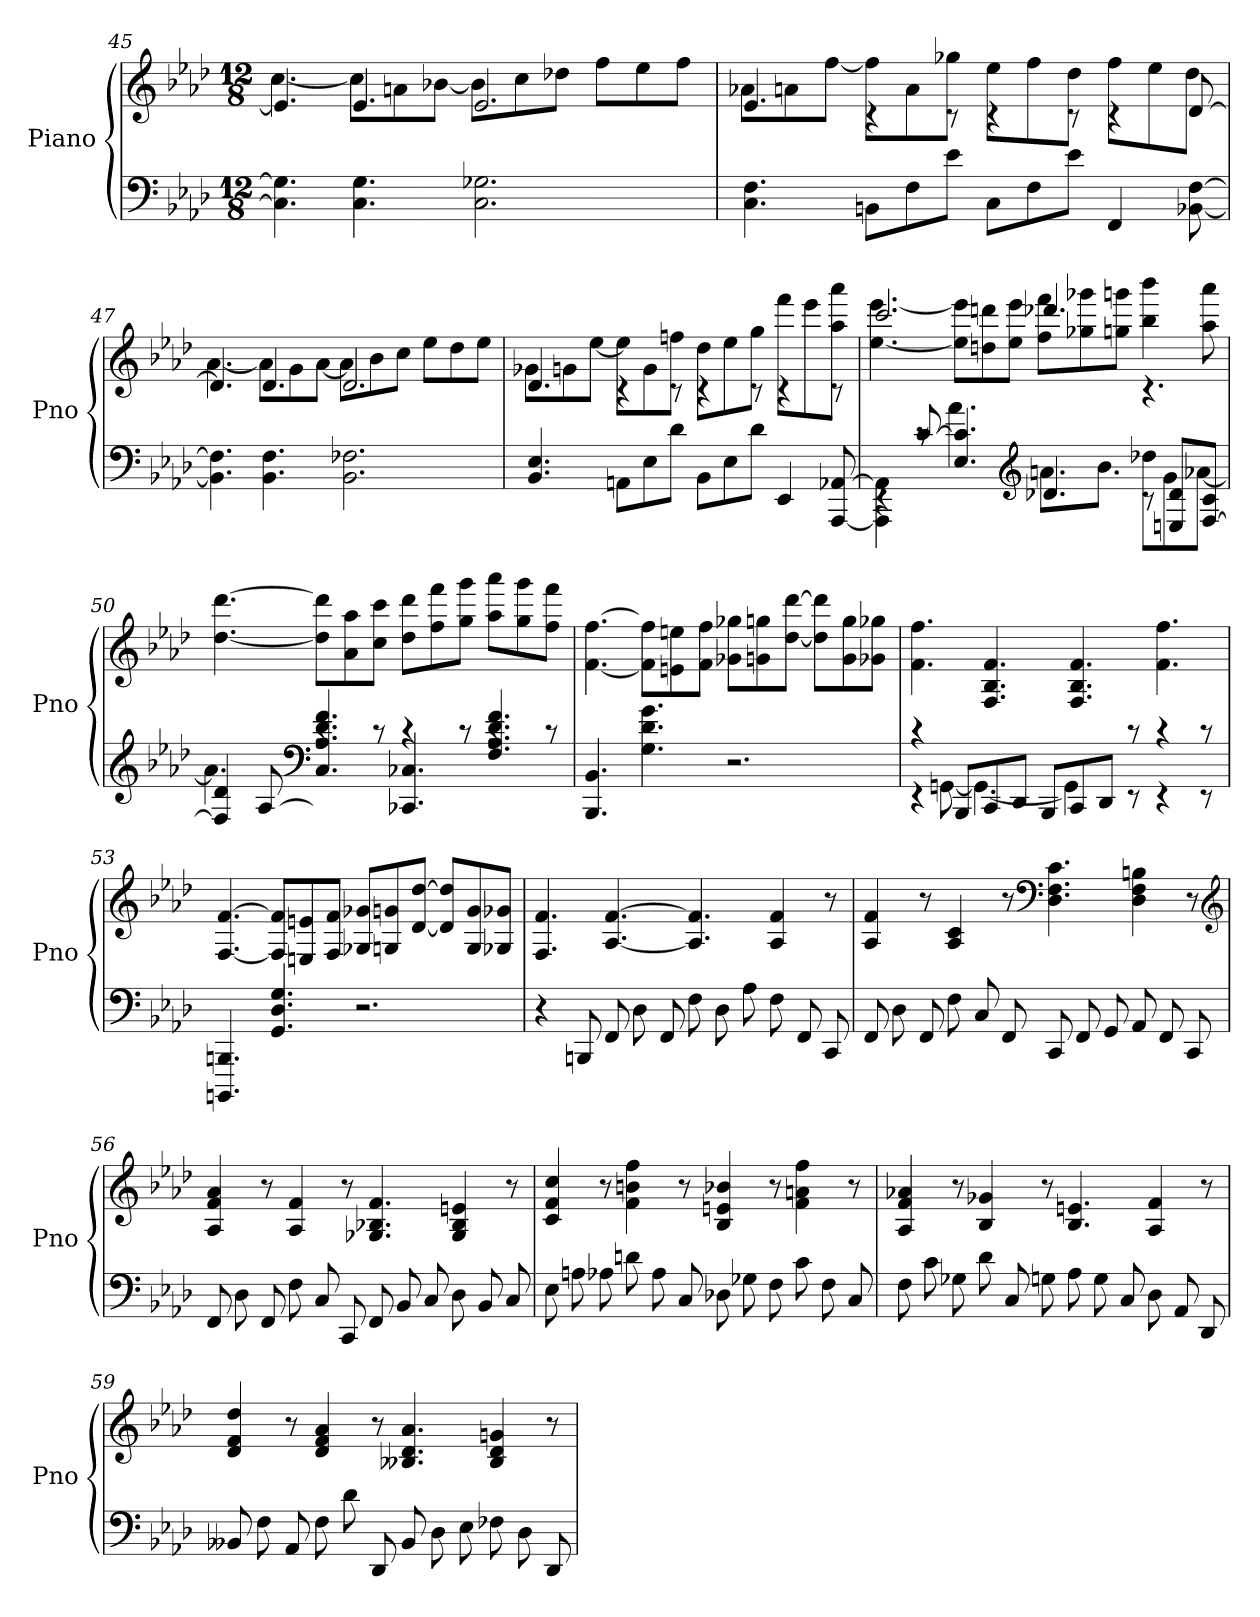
**kern	**kern
*part1	*part1
*staff2	*staff1
*I"Piano	*
*I'Pno	*
*clefF4	*clefG2
*k[b-e-a-d-]	*k[b-e-a-d-]
*f:	*f:
*M12/8	*M12/8
=45	=45
*	*^
4.C] 4.G]	4.e-]	[4.cc
4.C 4.G	4.e-	8ccL]
.	.	8an
.	.	[8b-XJ
2.C 2.G-X	2.e-	8b-L]
.	.	8cc
.	.	8dd-XJ
.	.	8ffL
.	.	8ee-
.	.	8ffJ
=46	=46	=46
4.C 4.F	4.e-	8a-XL
.	.	8an
.	.	[8ffJ
8BBnL	4rc	8ffL]
8F	.	8a
8e-J	8rc	8gg-XJ
8CL	4rc	8ee-L
8F	.	8ff
8e-J	8rc	8dd-J
4FF	4rc	8ffL
.	.	8ee-
[8BB-X [8F	[8d-	8dd-J
=47	=47	=47
4.BB-] 4.F]	4.d-]	[4.a-
4.BB- 4.F	4.d-	8a-L]
.	.	8g
.	.	[8a-J
2.BB- 2.F-X	2.d-	8a-L]
.	.	8b-
.	.	8ccJ
.	.	8ee-L
.	.	8dd-
.	.	8ee-J
=48	=48	=48
4.BB- 4.E-	4.d-	8g-XL
.	.	8gn
.	.	[8ee-J
8AAnL	4rc	8ee-L]
8E-	.	8g
8d-J	8rc	8ffnJ
8BB-L	4rc	8dd-L
8E-	.	8ee-
8d-J	8rc	8ggJ
4EE-	4rc	8fffL
.	.	8eee-
[8AAA- [8AA-X	8rc	8aa- 8aaa-J
=49	=49	=49
*^	*	*
4rEE	4AAA-] 4AA-]	2.ccc	[4.ee- [4.eee-
[8c	8rc	.	.
4.E- 4.c]	4.a-	.	8ee-] 8eee-]L
.	.	.	8ddn 8dddn
.	.	.	8ee- 8eee-J
*clefG2	*	*	*
4.d-X	8.anL	4.ddd-X	8ff 8fffL
.	.	.	8gg-X 8ggg-X
.	8.b-J	.	.
.	.	.	8ggn 8gggnJ
8rc	8dd-XL	4.rc	4bb- 4bbb-
8En 8d-L	8g	.	.
[8F 8cJ	[8a-XJ	.	8aa- 8aaa-
*	*	*v	*v
=50	=50	=50
4F] 4d-	4.a-]	[4.dd- [4.ddd-
[8A-	.	.
*clefF4	*	*
4.C 4.A-] 4.d- 4.f	4rc	8dd-] 8ddd-]L
.	.	8a- 8aa-
.	8rc	8cc 8cccJ
4.CC-X 4.C-X	4rc	8dd- 8ddd-L
.	.	8ff 8fff
.	8rc	8gg 8gggJ
4.F 4.A- 4.d- 4.f	4rc	8aa- 8aaa-L
.	.	8gg 8ggg
.	8rc	8ff 8fffJ
*v	*v	*
=51	=51
4.BBB- 4.BB-	[4.f [4.ff
4.G 4.d- 4.g	8f] 8ff]L
.	8en 8een
.	8f 8ffJ
2.r	8g-X 8gg-XL
.	8gn 8ggn
.	[8dd- [8ddd-J
.	8dd-] 8ddd-]L
.	8g 8gg
.	8g-X 8gg-XJ
=52	=52
*^	*
4rEE	4rc	4.f 4.ff
8BBB-L	[8GGn	.
8CC	4.GG_	4.F 4.B- 4.f
8DD-J	.	.
8BBB-L	.	.
8CC	4GG]	4.F 4.B- 4.f
8DD-J	.	.
8rEE	8rc	.
4rEE	4rc	4.f 4.ff
8rEE	8rc	.
*v	*v	*
=53	=53
4.BBBBn 4.BBBn	[4.F [4.f
4.GG 4.D- 4.G	8F] 8f]L
.	8En 8en
.	8F 8fJ
2.r	8G-X 8g-XL
.	8Gn 8gn
.	[8d- [8dd-J
.	8d-] 8dd-]L
.	8G 8g
.	8G-X 8g-XJ
=54	=54
4r	4.F 4.f
8BBBn	.
8FF	[4.A- [4.f
8D-	.
8FF	.
8F	4.A-] 4.f]
8D-	.
8A-	.
8F	4A- 4f
8FF	.
8CC	8r
=55	=55
8FF	4A- 4f
8D-	.
8FF	8r
8F	4A- 4c
8C	.
8FF	8r
*	*clefF4
8CC	4.D- 4.F 4.c
8FF	.
8GG	.
8AA-	4D- 4F 4Bn
8FF	.
8CC	8r
*	*clefG2
=56	=56
8FF	4A- 4f 4a-
8D-	.
8FF	8r
8F	4A- 4f
8C	.
8CC	8r
8FF	4.G-X 4.B-X 4.f
8BB-	.
8C	.
8D-	4G- 4B- 4en
8BB-	.
8C	8r
=57	=57
8E-	4c 4f 4cc
8An	.
8A-X	8r
8dn	4f 4bn 4ff
8A-	.
8C	8r
8D-X	4B- 4en 4b-X
8G-X	.
8F	8r
8c	4f 4an 4ff
8F	.
8C	8r
=58	=58
8F	4A- 4f 4a-X
8c	.
8G-X	8r
8d-	4B- 4g-X
8C	.
8Gn	8r
8A-	4.B- 4.en
8G	.
8C	.
8D-	4A- 4f
8AA-	.
8DD-	8r
=59	=59
8BB--X	4d- 4f 4dd-
8F	.
8AA-	8r
8F	4d- 4f 4a-
8d-	.
8DD-	8r
8BB--	4.B--X 4.d- 4.a-
8D-	.
8E-	.
8F-X	4B-- 4d- 4gn
8D-	.
8DD-	8r
=	=
*-	*-
